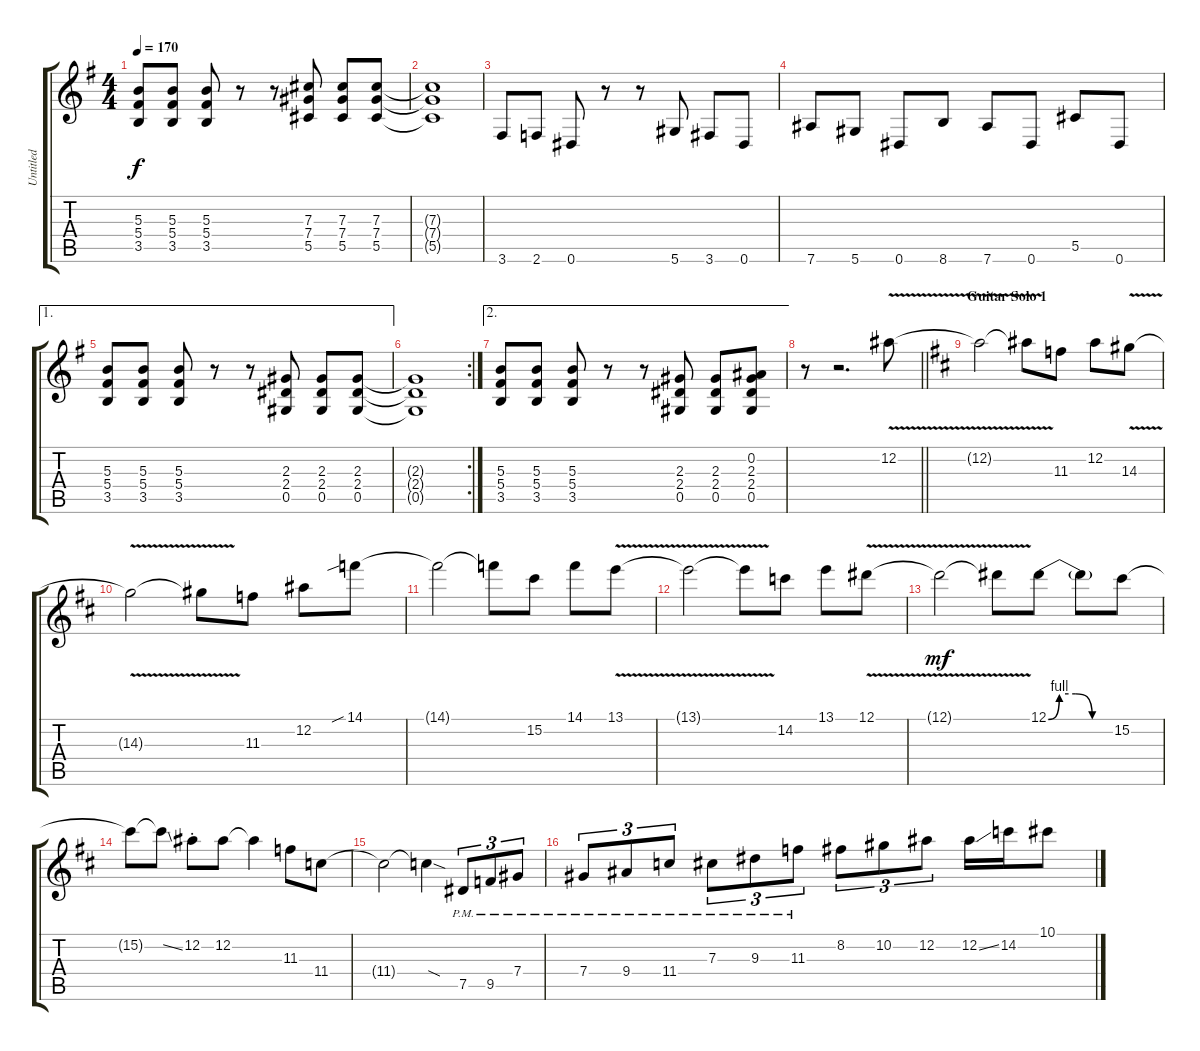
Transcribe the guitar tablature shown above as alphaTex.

\track ("Untitled" "Untitled") {instrument distortionguitar}
\staff {score tabs}
\tuning (Eb4 Bb3 Gb3 Db3 Ab2 Eb2) {hide}
\ts (4 4)
\tempo 170
\clef g2
\ks g
(5.3 5.4 3.5).8{dy f} (5.3 5.4 3.5).8 (5.3 5.4 3.5).8 r.8 r.8 (7.3 7.4 5.5).8 (7.3 7.4 5.5).8 (7.3 7.4 5.5).8 |
(7.3{t} 7.4{t} 5.5{t}).1 |
3.6.8 2.6.8 0.6.8 r.8 r.8 5.6.8 3.6.8 0.6.8 |
7.6.8 5.6.8 0.6.8 8.6.8 7.6.8 0.6.8 5.5.8 0.6.8 |
\ae 1
(5.3 5.4 3.5).8 (5.3 5.4 3.5).8 (5.3 5.4 3.5).8 r.8 r.8 (2.3 2.4 0.5).8 (2.3 2.4 0.5).8 (2.3 2.4 0.5).8 |
\rc 2
(2.3{t} 2.4{t} 0.5{t}).1 |
\ae 2
(5.3 5.4 3.5).8 (5.3 5.4 3.5).8 (5.3 5.4 3.5).8 r.8 r.8 (2.3 2.4 0.5).8 (2.3 2.4 0.5).8 (0.2 2.3 2.4 0.5).8 |
\barLineRight lightlight
r.8 r.2{d} 12.2{v}.8 |
\section ("" "Guitar Solo 1")
\ks d
12.2{v t}.2 12.2{v t}.8 11.3.8 12.2.8 14.3{v}.8 |
14.3{v t}.2 14.3{v t}.8 11.3.8 12.2.8 14.1{sib}.8 |
14.1{t}.2 14.1{t}.8 15.2.8 14.1.8 13.1{v}.8 |
13.1{v t}.2 13.1{v t}.8 14.2.8 13.1.8 12.1{v}.8 |
12.1{v t}.2{dy mf} 12.1{t}.8 12.1{be (custom 0 0 10 4 25 4 40 0 60 0)}.8 12.1{t}.8 15.2.8 |
15.2{t}.8 15.2{ss t}.8 12.2{st}.8 12.2.8 12.2{t}.4 11.3.8 11.4.8 |
11.4{t}.2 11.4{sod t}.4 7.5{pm}.8{tu (3 2)} 9.5{pm}.8{tu (3 2)} 7.4{pm}.8{tu (3 2)} |
7.4{pm}.8{tu (3 2)} 9.4{pm}.8{tu (3 2)} 11.4{pm}.8{tu (3 2)} 7.3{pm}.8{tu (3 2)} 9.3{pm}.8{tu (3 2)} 11.3{pm}.8{tu (3 2)} 8.2.8{tu (3 2)} 10.2.8{tu (3 2)} 12.2.8{tu (3 2)} 12.2{ss}.16 14.2.16 10.1.8
